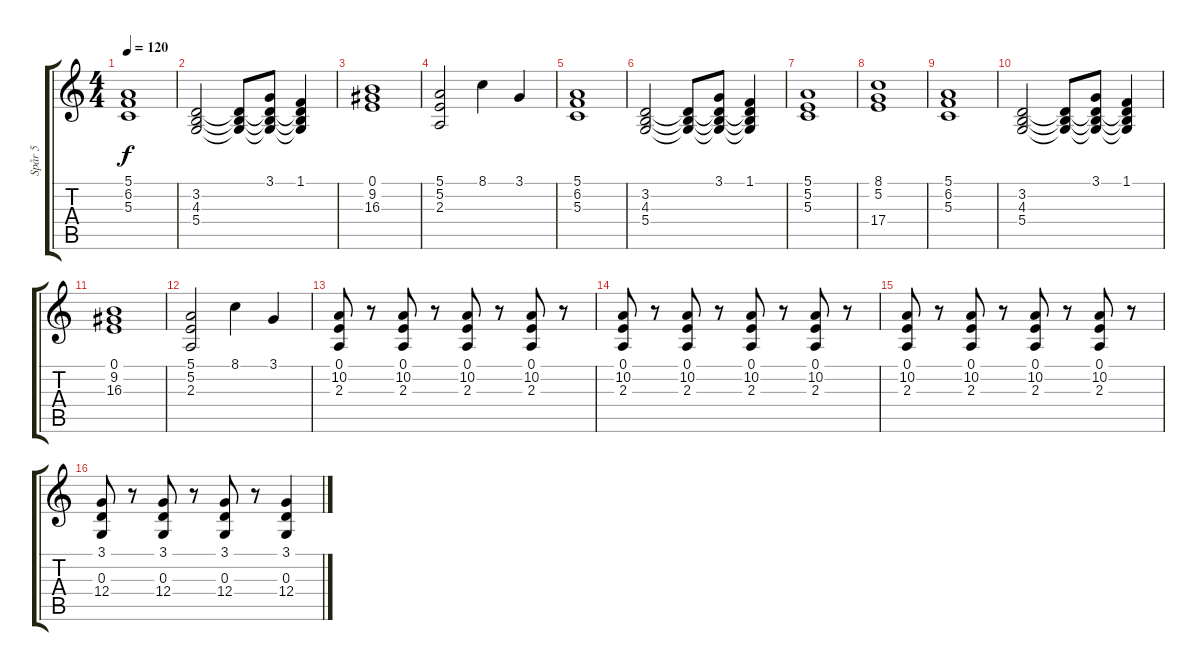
\track ("Spår 5" "Spår 5") {instrument lead3calliope}
\staff {score tabs}
\tuning (E4 B3 G3 D3 A2 E2) {hide}
\ts (4 4)
\tempo 120
\clef g2
\ks c
(5.1 6.2 5.3).1{dy f} |
(3.2 4.3 5.4).2 (3.2{t} 4.3{t} 5.4{t}).8 (3.1 3.2{t} 4.3{t} 5.4{t}).8 (1.1 3.2{t} 4.3{t} 5.4{t}).4 |
(0.1 9.2 16.3).1 |
(5.1 5.2 2.3).2 8.1.4 3.1.4 |
(5.1 6.2 5.3).1 |
(3.2 4.3 5.4).2 (3.2{t} 4.3{t} 5.4{t}).8 (3.1 3.2{t} 4.3{t} 5.4{t}).8 (1.1 3.2{t} 4.3{t} 5.4{t}).4 |
(5.1 5.2 5.3).1 |
(8.1 5.2 17.4).1 |
(5.1 6.2 5.3).1 |
(3.2 4.3 5.4).2 (3.2{t} 4.3{t} 5.4{t}).8 (3.1 3.2{t} 4.3{t} 5.4{t}).8 (1.1 3.2{t} 4.3{t} 5.4{t}).4 |
(0.1 9.2 16.3).1 |
(5.1 5.2 2.3).2 8.1.4 3.1.4 |
(0.1 10.2 2.3).8 r.8 (0.1 10.2 2.3).8 r.8 (0.1 10.2 2.3).8 r.8 (0.1 10.2 2.3).8 r.8 |
(0.1 10.2 2.3).8 r.8 (0.1 10.2 2.3).8 r.8 (0.1 10.2 2.3).8 r.8 (0.1 10.2 2.3).8 r.8 |
(0.1 10.2 2.3).8 r.8 (0.1 10.2 2.3).8 r.8 (0.1 10.2 2.3).8 r.8 (0.1 10.2 2.3).8 r.8 |
(3.1 0.3 12.4).8 r.8 (3.1 0.3 12.4).8 r.8 (3.1 0.3 12.4).8 r.8 (3.1 0.3 12.4).4
